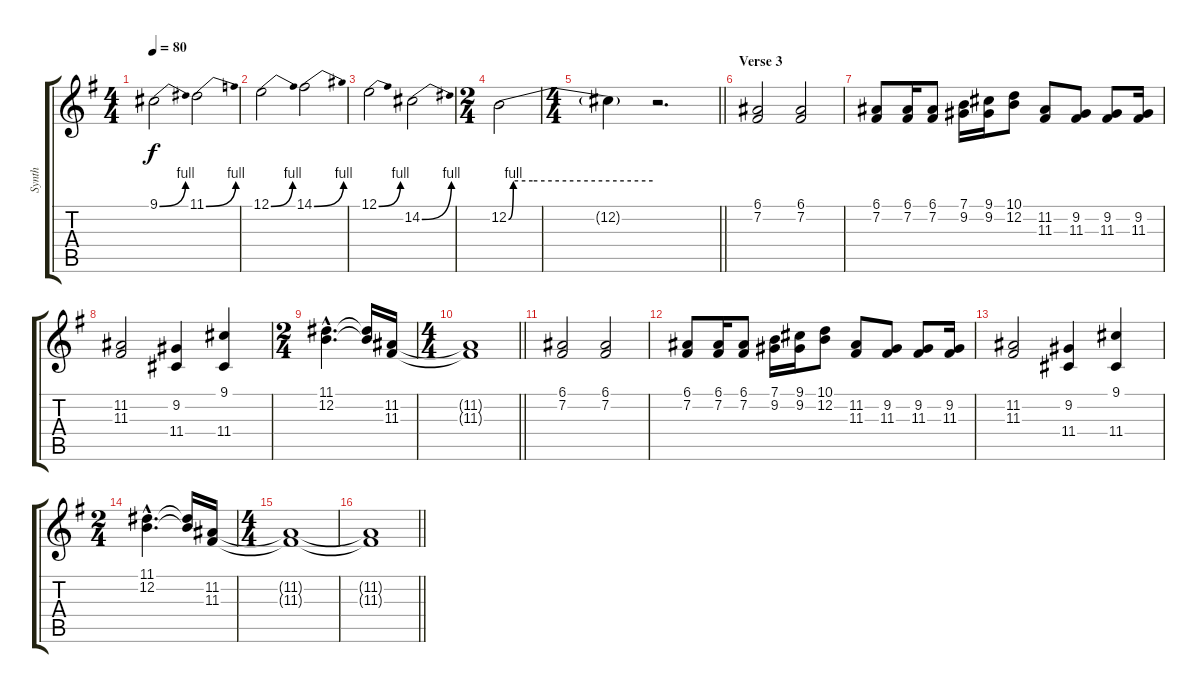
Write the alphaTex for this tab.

\track ("Synth" "Synth") {instrument pad3polysynth}
\staff {score tabs}
\tuning (E4 B3 G3 D3 A2 E2) {hide}
\ts (4 4)
\tempo 80
\clef g2
\ks g
9.1{be (bend 0 0 60 4)}.2{dy f} 11.1{be (bend 0 0 60 4)}.2 |
12.1{be (bend 0 0 60 4)}.2 14.1{be (bend 0 0 60 4)}.2 |
12.1{be (bend 0 0 60 4)}.2 14.2{be (bend 0 0 60 4)}.2 |
\ts (2 4)
12.2{be (custom 0 0 2 4 10 4 30 4 60 4)}.2 |
\ts (4 4)
\barLineRight lightlight
12.2{t}.4 r.2{d} |
\section ("" "Verse 3")
(6.1 7.2).2 (6.1 7.2).2 |
(6.1 7.2).8 (6.1 7.2).16 (6.1 7.2).8 (7.1 9.2).16 (9.1 9.2).16 (10.1 12.2).8 (11.2 11.3).8 (9.2 11.3).8 (9.2 11.3).8 (9.2 11.3).16 |
(11.2 11.3).2 (9.2 11.4).4 (9.1 11.4).4 |
\ts (2 4)
(11.1{hac} 12.2{hac}).4{d} (11.1{t} 12.2{t}).16 (11.2 11.3).16 |
\ts (4 4)
\barLineRight lightlight
(11.2{t} 11.3{t}).1 |
(6.1 7.2).2{volume 10} (6.1 7.2).2 |
(6.1 7.2).8 (6.1 7.2).16 (6.1 7.2).8 (7.1 9.2).16 (9.1 9.2).16 (10.1 12.2).8 (11.2 11.3).8 (9.2 11.3).8 (9.2 11.3).8 (9.2 11.3).16 |
(11.2 11.3).2 (9.2 11.4).4 (9.1 11.4).4 |
\ts (2 4)
(11.1{hac} 12.2{hac}).4{d} (11.1{t} 12.2{t}).16 (11.2 11.3).16 |
\ts (4 4)
(11.2{t} 11.3{t}).1 |
\barLineRight lightlight
(11.2{t} 11.3{t}).1
